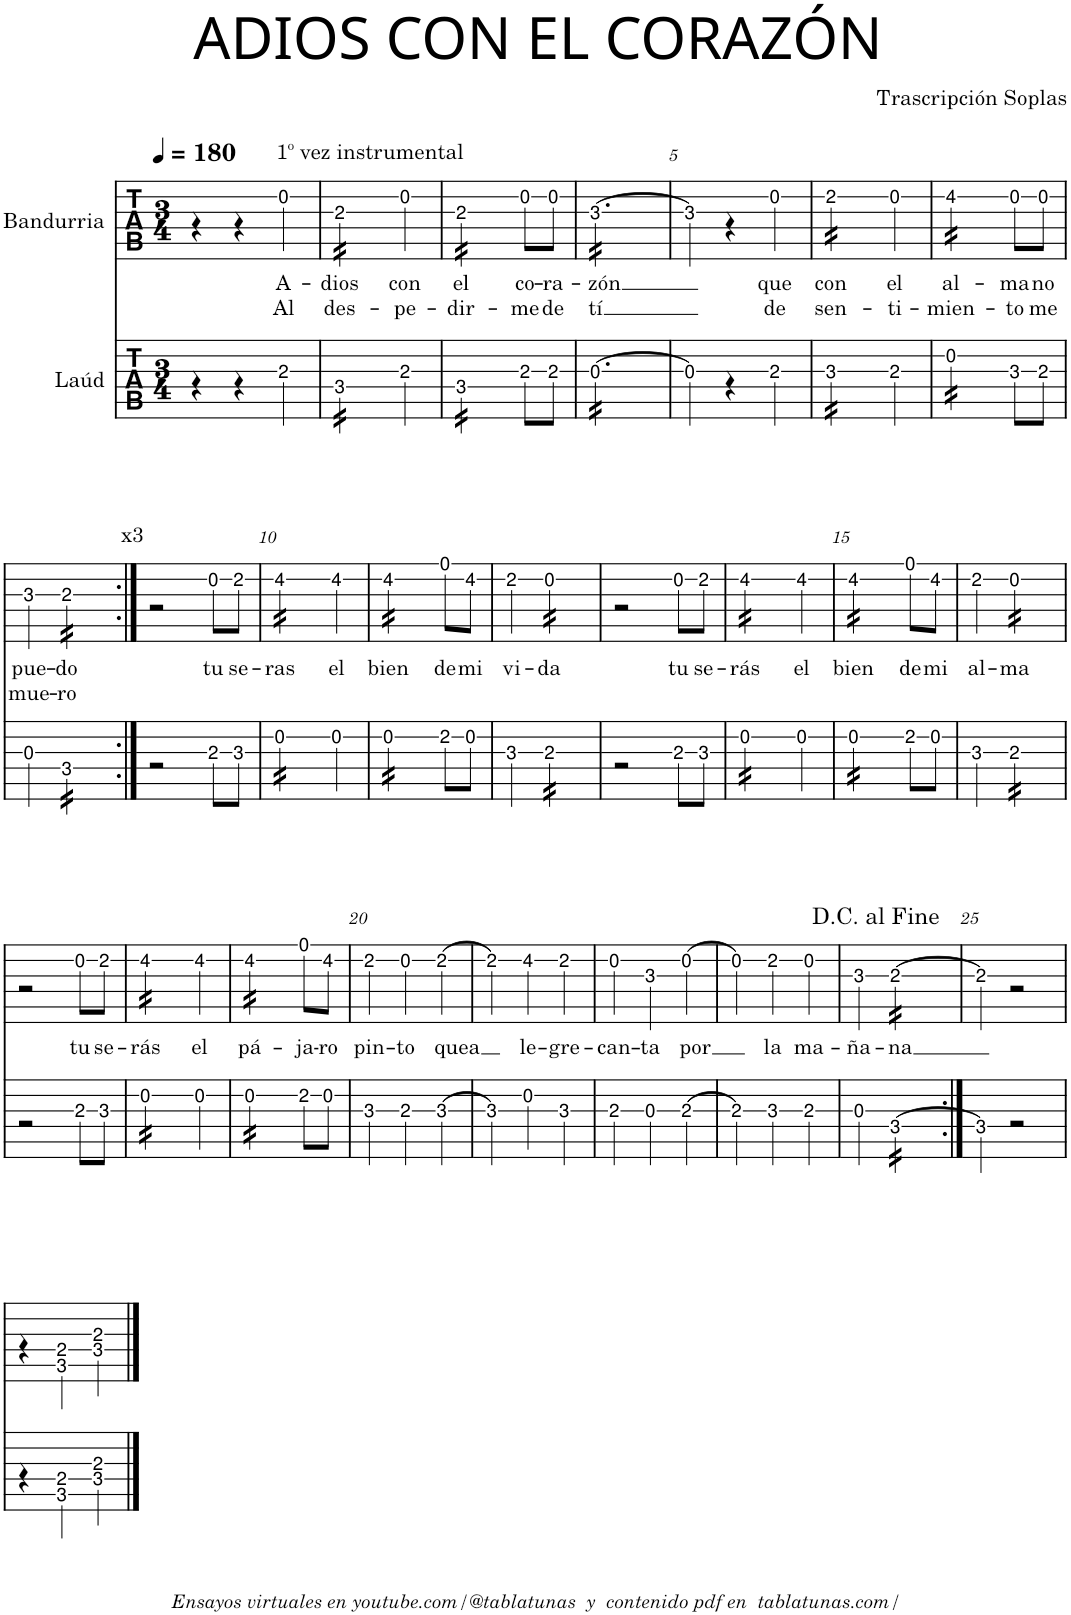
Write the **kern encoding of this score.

**kern	**kern	**kern	**text	**text
*part3	*part2	*part1	*part1	*part1
*staff3	*staff2	*staff1	*staff1	*staff1
*I"Guitarra clásica	*I"Laúd	*I"Bandurria	*	*
*I'Guit.	*	*	*	*
*stria6	*stria6	*stria6	*	*
*	*	*	*	*
*k[f#c#g#d#]	*k[f#c#g#d#]	*k[f#c#g#d#]	*	*
*M3/4	*M3/4	*M3/4	*	*
*MM180	*MM180	*MM180	*	*
=1	=1	=1	=1	=1
4EE	4r	4r	.	.
4E 4A 4c#	4r	4r	.	.
!	!	!LO:TX:a:t=1º vez instrumental	!	!
!	!	!	!LO:LY:b	!LO:LY:b
4E 4A 4c#	4c#\	4ee\	A-	Al
=2	=2	=2	=2	=2
!	!	!	!LO:LY:b	!LO:LY:b
4AA	2A\	2cc#\	-dios	des-
4E 4A 4c#	.	.	.	.
!	!	!	!LO:LY:b	!LO:LY:b
4E 4A 4c#	4c#\	4ee\	con	-pe-
=3	=3	=3	=3	=3
!	!	!	!LO:LY:b	!LO:LY:b
4EE	2A\	2cc#\	el	-dir-
4E 4A 4c#	.	.	.	.
!	!	!	!LO:LY:b	!LO:LY:b
4E 4A 4c#	8c#\L	8ee\L	co-	-me
!	!	!	!LO:LY:b	!LO:LY:b
.	8c#\J	8ee\J	-ra-	de
=4	=4	=4	=4	=4
!	!	!	!LO:LY:b	!LO:LY:b
4EE	[2.B\	[2.ddn\	-zón	tí
4BB 4Dn 4G#	.	.	.	.
4BB 4D 4G#	.	.	.	.
=5	=5	=5	=5	=5
4BBB	4B\]	4dd\]	.	.
4BB 4Dn 4G#	4r	4r	.	.
!	!	!	!LO:LY:b	!LO:LY:b
4BB 4D 4G#	4c#\	4ee\	que	de
=6	=6	=6	=6	=6
!	!	!	!LO:LY:b	!LO:LY:b
4EE	2dn\	2ff#\	con	sen-
4BB 4Dn 4G#	.	.	.	.
!	!	!	!LO:LY:b	!LO:LY:b
4BB 4D 4G#	4c#\	4ee\	el	-ti-
=7	=7	=7	=7	=7
!	!	!	!LO:LY:b	!LO:LY:b
4BBB	2e\	2gg#\	al-	-mien-
4BB 4Dn 4G#	.	.	.	.
!	!	!	!LO:LY:b	!LO:LY:b
4BB 4D 4G#	8dn\L	8ee\L	-ma	-to
!	!	!	!LO:LY:b	!LO:LY:b
.	8c#\J	8ee\J	no	me
!!LO:LB:g=z
=8	=8	=8	=8	=8
!	!	!	!LO:LY:b	!LO:LY:b
4AA	4B\	4ddn\	pue-	mue-
!	!	!LO:TX:a:t=x3	!	!
!	!	!	!LO:LY:b	!LO:LY:b
4E 4A 4c#	2A\	2cc#\	-do	-ro
4E 4A 4c#	.	.	.	.
=9:|!	=9:|!	=9:|!	=9:|!	=9:|!
4EE	2r	2r	.	.
4E 4A 4c#	.	.	.	.
!	!	!	!LO:LY:b	!
4E 4A 4c#	8c#\L	8ee\L	tu	.
!	!	!	!LO:LY:b	!
.	8dn\J	8ff#\J	se-	.
=10	=10	=10	=10	=10
!	!	!	!LO:LY:b	!
4EE	2e\	2gg#\	-ras	.
4BB 4Dn 4G#	.	.	.	.
!	!	!	!LO:LY:b	!
4BB 4D 4G#	4e\	4gg#\	el	.
=11	=11	=11	=11	=11
!	!	!	!LO:LY:b	!
4EE	2e\	2gg#\	bien	.
4BB 4Dn 4G#	.	.	.	.
!	!	!	!LO:LY:b	!
4BB 4D 4G#	8f#\L	8aa\L	de	.
!	!	!	!LO:LY:b	!
.	8e\J	8gg#\J	mi	.
=12	=12	=12	=12	=12
!	!	!	!LO:LY:b	!
4AA	4dn\	4ff#\	vi-	.
!	!	!	!LO:LY:b	!
4E 4A 4c#	2c#\	2ee\	-da	.
4E 4A 4c#	.	.	.	.
=13	=13	=13	=13	=13
4EE	2r	2r	.	.
4E 4A 4c#	.	.	.	.
!	!	!	!LO:LY:b	!
4E 4A 4c#	8c#\L	8ee\L	tu	.
!	!	!	!LO:LY:b	!
.	8dn\J	8ff#\J	se-	.
=14	=14	=14	=14	=14
!	!	!	!LO:LY:b	!
4EE	2e\	2gg#\	-rás	.
4BB 4Dn 4G#	.	.	.	.
!	!	!	!LO:LY:b	!
4BB 4D 4G#	4e\	4gg#\	el	.
=15	=15	=15	=15	=15
!	!	!	!LO:LY:b	!
4EE	2e\	2gg#\	bien	.
4BB 4Dn 4G#	.	.	.	.
!	!	!	!LO:LY:b	!
4BB 4D 4G#	8f#\L	8aa\L	de	.
!	!	!	!LO:LY:b	!
.	8e\J	8gg#\J	mi	.
=16	=16	=16	=16	=16
!	!	!	!LO:LY:b	!
4AA	4dn\	4ff#\	al-	.
!	!	!	!LO:LY:b	!
4E 4A 4c#	2c#\	2ee\	-ma	.
4E 4A 4c#	.	.	.	.
!!LO:LB:g=z
=17	=17	=17	=17	=17
4EE	2r	2r	.	.
4E 4A 4c#	.	.	.	.
!	!	!	!LO:LY:b	!
4E 4A 4c#	8c#\L	8ee\L	tu	.
!	!	!	!LO:LY:b	!
.	8dn\J	8ff#\J	se-	.
=18	=18	=18	=18	=18
!	!	!	!LO:LY:b	!
4EE	2e\	2gg#\	-rás	.
4BB 4Dn 4G#	.	.	.	.
!	!	!	!LO:LY:b	!
4BB 4D 4G#	4e\	4gg#\	el	.
=19	=19	=19	=19	=19
!	!	!	!LO:LY:b	!
4EE	2e\	2gg#\	pá-	.
4BB 4Dn 4G#	.	.	.	.
!	!	!	!LO:LY:b	!
4BB 4D 4G#	8f#\L	8aa\L	-ja-	.
!	!	!	!LO:LY:b	!
.	8e\J	8gg#\J	-ro	.
=20	=20	=20	=20	=20
!	!	!	!LO:LY:b	!
4AA	4dn\	4ff#\	pin-	.
!	!	!	!LO:LY:b	!
4E 4A 4c#	4c#\	4ee\	-to	.
!	!	!	!LO:LY:b	!
4E 4A 4c#	[4d\	[4ff#\	quea	.
=21	=21	=21	=21	=21
4EE	4d\]	4ff#\]	.	.
!	!	!	!LO:LY:b	!
4E 4A 4c#	4e\	4gg#\	le-	.
!	!	!	!LO:LY:b	!
4E 4A 4c#	4dn\	4ff#\	-gre-	.
=22	=22	=22	=22	=22
!	!	!	!LO:LY:b	!
4EE	4c#\	4ee\	-can-	.
!	!	!	!LO:LY:b	!
4BB 4Dn 4G#	4B\	4ddn\	-ta	.
!	!	!	!LO:LY:b	!
4BB 4D 4G#	[4c#\	[4ee\	por	.
=23	=23	=23	=23	=23
4EE	4c#\]	4ee\]	.	.
!	!	!	!LO:LY:b	!
4BB 4Dn 4G#	4dn\	4ff#\	la	.
!	!	!	!LO:LY:b	!
4BB 4D 4G#	4c#\	4ee\	ma-	.
=24	=24	=24	=24	=24
!	!	!	!LO:LY:b	!
4AA	4B\	4ddn\	-ña-	.
!	!	!	!LO:LY:b	!
4E 4A 4c#	[2A\	[2cc#\	-na	.
4E 4A 4c#	.	.	.	.
=25	=25	=25	=25	=25
4EE	4A\]	4cc#\]	.	.
4E 4A 4c#	2r	2r	.	.
4E 4A 4c#	.	.	.	.
!!LO:LB:g=z
=26	=26	=26	=26	=26
4r	4r	4r	.	.
4BB 4E 4G#	4E\ 4G#\	4e\ 4g#\	.	.
4E 4A 4c#	4A\ 4c#\	4a\ 4cc#\	.	.
==	==	==	==	==
*-	*-	*-	*-	*-
